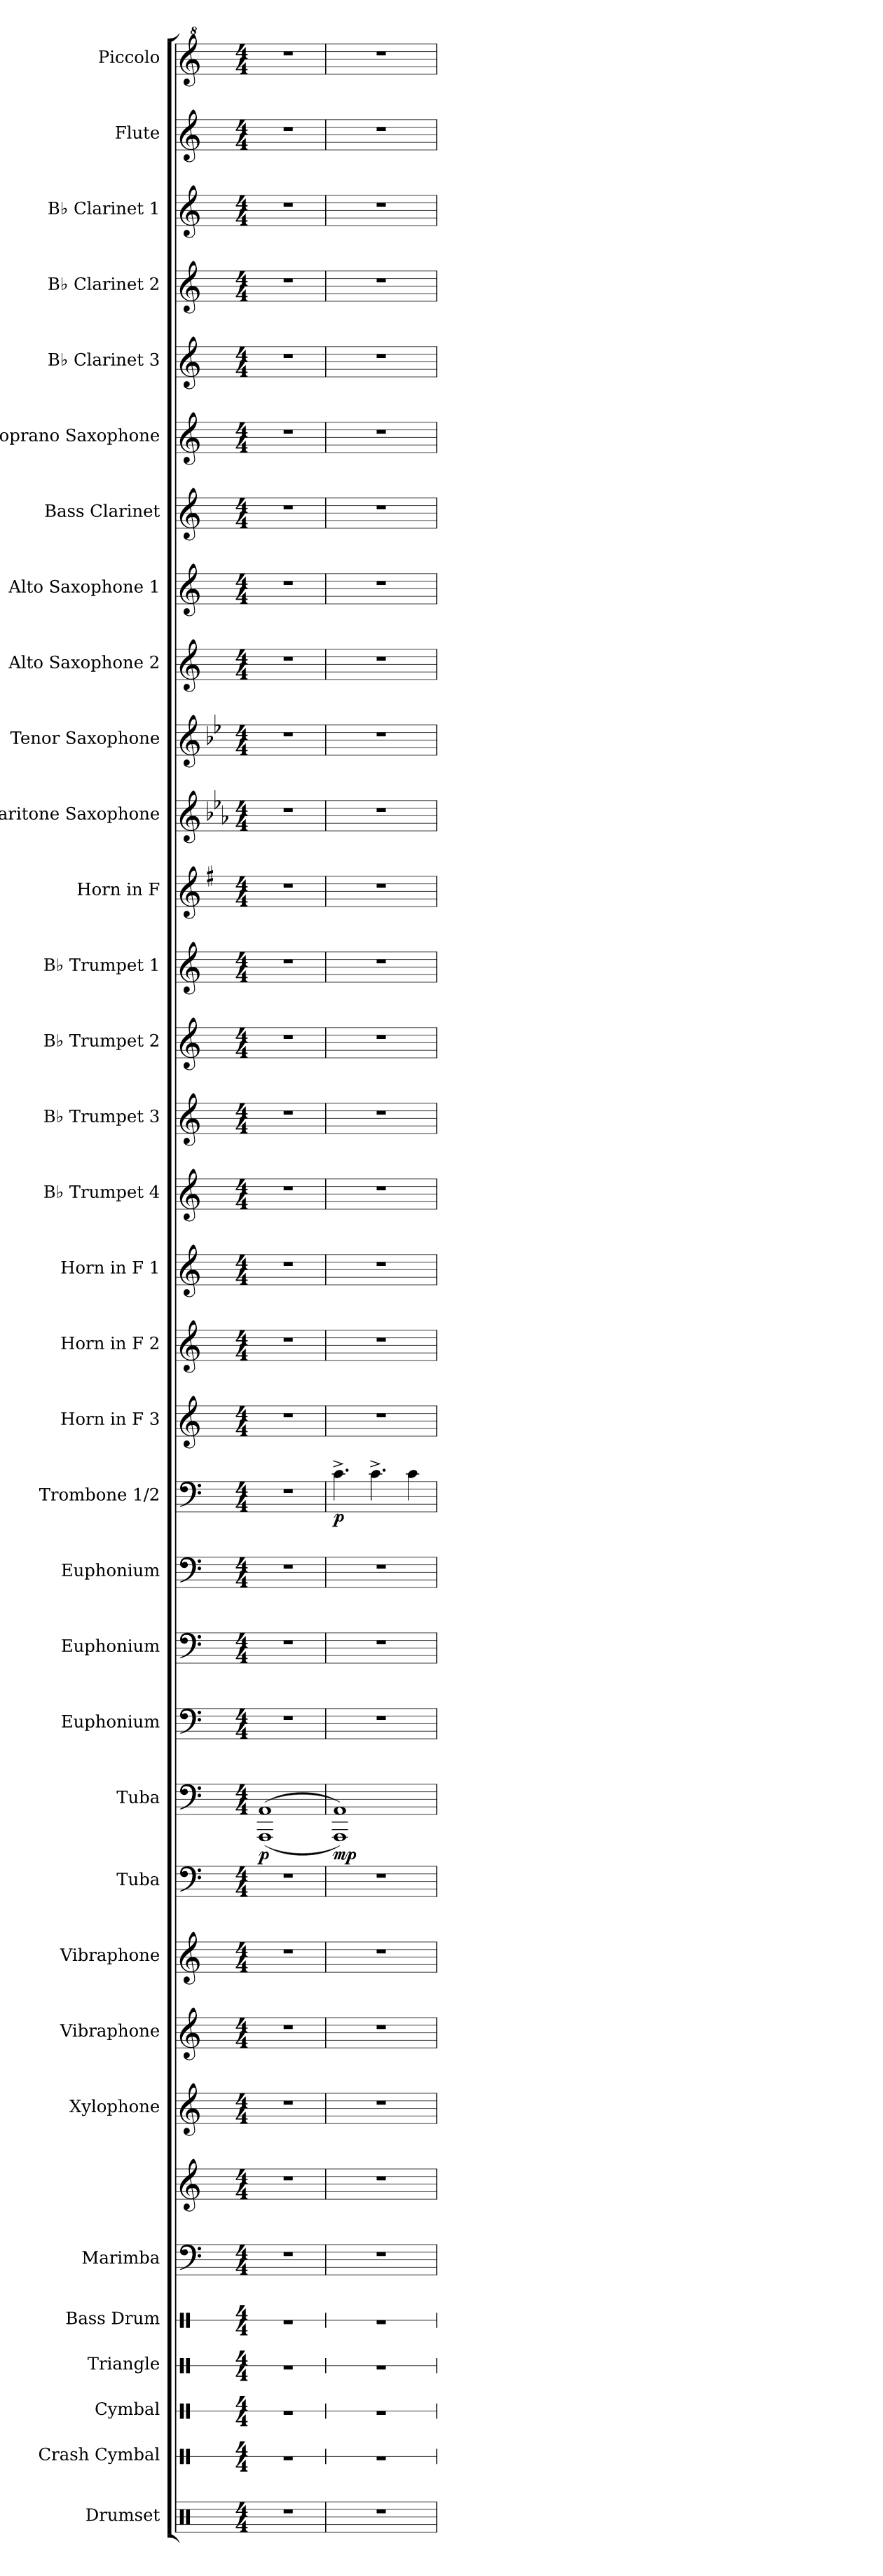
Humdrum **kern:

**kern	**kern	**kern	**kern	**kern	**kern	**kern	**kern	**kern	**kern	**kern	**kern	**dynam	**kern	**kern	**kern	**kern	**dynam	**kern	**kern	**kern	**kern	**kern	**kern	**kern	**kern	**kern	**kern	**kern	**kern	**kern	**kern	**kern	**kern	**kern	**kern	**kern
*part34	*part33	*part32	*part31	*part30	*part29	*part29	*part28	*part27	*part26	*part25	*part24	*part24	*part23	*part22	*part21	*part20	*part20	*part19	*part18	*part17	*part16	*part15	*part14	*part13	*part12	*part11	*part10	*part9	*part8	*part7	*part6	*part5	*part4	*part3	*part2	*part1
*staff35	*staff34	*staff33	*staff32	*staff31	*staff30	*staff29	*staff28	*staff27	*staff26	*staff25	*staff24	*staff24	*staff23	*staff22	*staff21	*staff20	*staff20	*staff19	*staff18	*staff17	*staff16	*staff15	*staff14	*staff13	*staff12	*staff11	*staff10	*staff9	*staff8	*staff7	*staff6	*staff5	*staff4	*staff3	*staff2	*staff1
*I"Drumset	*I"Crash Cymbal	*I"Cymbal	*I"Triangle	*I"Bass Drum	*I"Marimba	*	*I"Xylophone	*I"Vibraphone	*I"Vibraphone	*I"Tuba	*I"Tuba	*	*I"Euphonium	*I"Euphonium	*I"Euphonium	*I"Trombone 1/2	*	*I"Horn in F 3	*I"Horn in F 2	*I"Horn in F 1	*I"B♭ Trumpet 4	*I"B♭ Trumpet 3	*I"B♭ Trumpet 2	*I"B♭ Trumpet 1	*I"Horn in F	*I"Baritone Saxophone	*I"Tenor Saxophone	*I"Alto Saxophone 2	*I"Alto Saxophone 1	*I"Bass Clarinet	*I"Soprano Saxophone	*I"B♭ Clarinet 3	*I"B♭ Clarinet 2	*I"B♭ Clarinet 1	*I"Flute	*I"Piccolo
*I'Drs.	*I'Cr. Cym.	*I'Cym.	*I'Trgl.	*I'B. Dr.	*I'Mrm.	*	*I'Xyl.	*I'Vib.	*I'Vib.	*I'Tba.	*I'Tba.	*	*I'Euph.	*I'Euph.	*I'Euph.	*I'Tbn. 1/2	*	*	*	*	*I'B♭ Tpt. 4	*I'B♭ Tpt. 3	*I'B♭ Tpt. 2	*I'B♭ Tpt. 1	*	*I'Bar. Sax.	*I'T. Sax.	*I'A. Sax. 2	*I'A. Sax. 1	*I'B. Cl.	*I'S. Sax.	*I'B♭ Cl. 3	*I'B♭ Cl. 2	*I'B♭ Cl. 1	*I'Fl.	*I'Picc.
*	*stria1	*stria1	*stria1	*stria1	*	*	*	*	*	*	*	*	*	*	*	*	*	*	*	*	*	*	*	*	*	*	*	*	*	*	*	*	*	*	*	*
*clefX	*clefX	*clefX	*clefX	*clefX	*clefF4	*clefG2	*clefG2	*clefG2	*clefG2	*clefF4	*clefF4	*	*clefF4	*clefF4	*clefF4	*clefF4	*	*clefG2	*clefG2	*clefG2	*clefG2	*clefG2	*clefG2	*clefG2	*clefG2	*clefG2	*clefG2	*clefG2	*clefG2	*clefG2	*clefG2	*clefG2	*clefG2	*clefG2	*clefG2	*clefG^2
*	*	*	*	*	*	*	*ITrd-7c-12	*	*	*	*	*	*	*	*	*	*	*ITrd4c7	*ITrd4c7	*ITrd4c7	*ITrd1c2	*ITrd1c2	*ITrd1c2	*ITrd1c2	*ITrd4c7	*ITrd12c21	*ITrd8c14	*ITrd5c9	*ITrd5c9	*ITrd8c14	*ITrd1c2	*ITrd1c2	*ITrd1c2	*ITrd1c2	*	*ITrd-7c-12
*k[]	*k[]	*k[]	*k[]	*k[]	*k[]	*k[]	*k[]	*k[]	*k[]	*k[]	*k[]	*	*k[]	*k[]	*k[]	*k[]	*	*k[b-]	*k[b-]	*k[b-]	*k[b-e-]	*k[b-e-]	*k[b-e-]	*k[b-e-]	*k[]	*k[b-e-a-]	*k[b-e-]	*k[b-e-a-]	*k[b-e-a-]	*k[]	*k[b-e-]	*k[b-e-]	*k[b-e-]	*k[b-e-]	*k[]	*k[]
*M4/4	*M4/4	*M4/4	*M4/4	*M4/4	*M4/4	*M4/4	*M4/4	*M4/4	*M4/4	*M4/4	*M4/4	*	*M4/4	*M4/4	*M4/4	*M4/4	*	*M4/4	*M4/4	*M4/4	*M4/4	*M4/4	*M4/4	*M4/4	*M4/4	*M4/4	*M4/4	*M4/4	*M4/4	*M4/4	*M4/4	*M4/4	*M4/4	*M4/4	*M4/4	*M4/4
*MM102	*MM102	*MM102	*MM102	*MM102	*MM102	*MM102	*MM102	*MM102	*MM102	*MM102	*MM102	*	*MM102	*MM102	*MM102	*MM102	*	*MM102	*MM102	*MM102	*MM102	*MM102	*MM102	*MM102	*MM102	*MM102	*MM102	*MM102	*MM102	*MM102	*MM102	*MM102	*MM102	*MM102	*MM102	*MM102
=1	=1	=1	=1	=1	=1	=1	=1	=1	=1	=1	=1	=1	=1	=1	=1	=1	=1	=1	=1	=1	=1	=1	=1	=1	=1	=1	=1	=1	=1	=1	=1	=1	=1	=1	=1	=1
!	!	!	!	!	!	!	!	!	!	!	!	!LO:DY:b	!	!	!	!	!	!	!	!	!	!	!	!	!	!	!	!	!	!	!	!	!	!	!	!
1r	1r	1r	1r	1r	1r	1r	1r	1r	1r	1r	((1AAA 1AA	p	1r	1r	1r	1r	.	1r	1r	1r	1r	1r	1r	1r	1r	1r	1r	1r	1r	1r	1r	1r	1r	1r	1r	1r
=2	=2	=2	=2	=2	=2	=2	=2	=2	=2	=2	=2	=2	=2	=2	=2	=2	=2	=2	=2	=2	=2	=2	=2	=2	=2	=2	=2	=2	=2	=2	=2	=2	=2	=2	=2	=2
*	*	*	*	*	*	*	*	*	*	*	*	*	*	*	*	*	*	*	*	*	*	*	*	*	*	*	*	*	*	*	*	*	*	*	*	*MM115
!	!	!	!	!	!	!	!	!	!	!	!	!LO:DY:b	!	!	!	!	!LO:DY:b	!	!	!	!	!	!	!	!	!	!	!	!	!	!	!	!	!	!	!
1r	1r	1r	1r	1r	1r	1r	1r	1r	1r	1r	1AAA 1AA))	mp	1r	1r	1r	4.c^\	p	1r	1r	1r	1r	1r	1r	1r	1r	1r	1r	1r	1r	1r	1r	1r	1r	1r	1r	1r
.	.	.	.	.	.	.	.	.	.	.	.	.	.	.	.	4.c^\	.	.	.	.	.	.	.	.	.	.	.	.	.	.	.	.	.	.	.	.
.	.	.	.	.	.	.	.	.	.	.	.	.	.	.	.	4c\	.	.	.	.	.	.	.	.	.	.	.	.	.	.	.	.	.	.	.	.
=	=	=	=	=	=	=	=	=	=	=	=	=	=	=	=	=	=	=	=	=	=	=	=	=	=	=	=	=	=	=	=	=	=	=	=	=
*-	*-	*-	*-	*-	*-	*-	*-	*-	*-	*-	*-	*-	*-	*-	*-	*-	*-	*-	*-	*-	*-	*-	*-	*-	*-	*-	*-	*-	*-	*-	*-	*-	*-	*-	*-	*-
